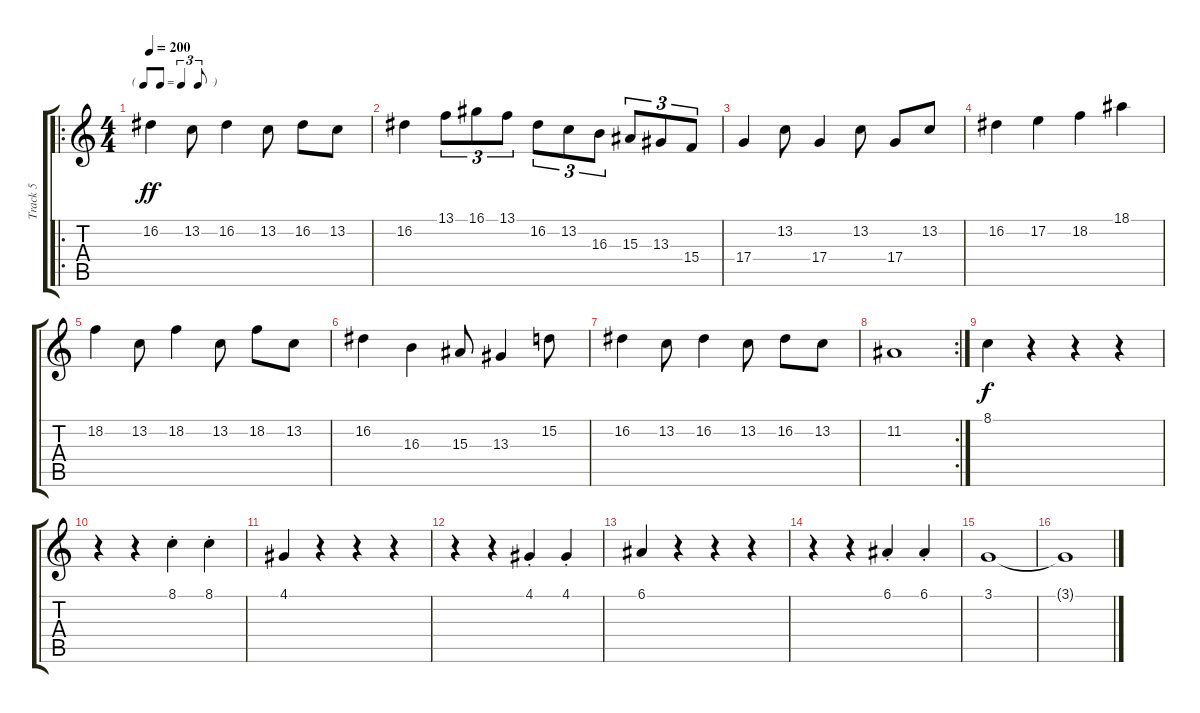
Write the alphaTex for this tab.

\track ("Track 5" "Track 5") {instrument trumpet}
\staff {score tabs}
\tuning (E4 B3 G3 D3 A2 E2) {hide}
\ro
\ts (4 4)
\tf triplet8th
\tempo 200
\clef g2
\ks c
16.2.4{dy ff} 13.2.8 16.2.4 13.2.8 16.2.8 13.2.8 |
16.2.4 13.1.8{tu (3 2)} 16.1.8{tu (3 2)} 13.1.8{tu (3 2)} 16.2.8{tu (3 2)} 13.2.8{tu (3 2)} 16.3.8{tu (3 2)} 15.3.8{tu (3 2)} 13.3.8{tu (3 2)} 15.4.8{tu (3 2)} |
17.4.4 13.2.8 17.4.4 13.2.8 17.4.8 13.2.8 |
16.2.4 17.2.4 18.2.4 18.1.4 |
18.2.4 13.2.8 18.2.4 13.2.8 18.2.8 13.2.8 |
16.2.4 16.3.4 15.3.8 13.3.4 15.2.8 |
16.2.4 13.2.8 16.2.4 13.2.8 16.2.8 13.2.8 |
\rc 2
11.2.1 |
8.1.4{dy f} r.4 r.4 r.4 |
r.4 r.4 8.1{st}.4 8.1{st}.4 |
4.1.4 r.4 r.4 r.4 |
r.4 r.4 4.1{st}.4 4.1{st}.4 |
6.1.4 r.4 r.4 r.4 |
r.4 r.4 6.1{st}.4 6.1{st}.4 |
3.1.1 |
3.1{t}.1
